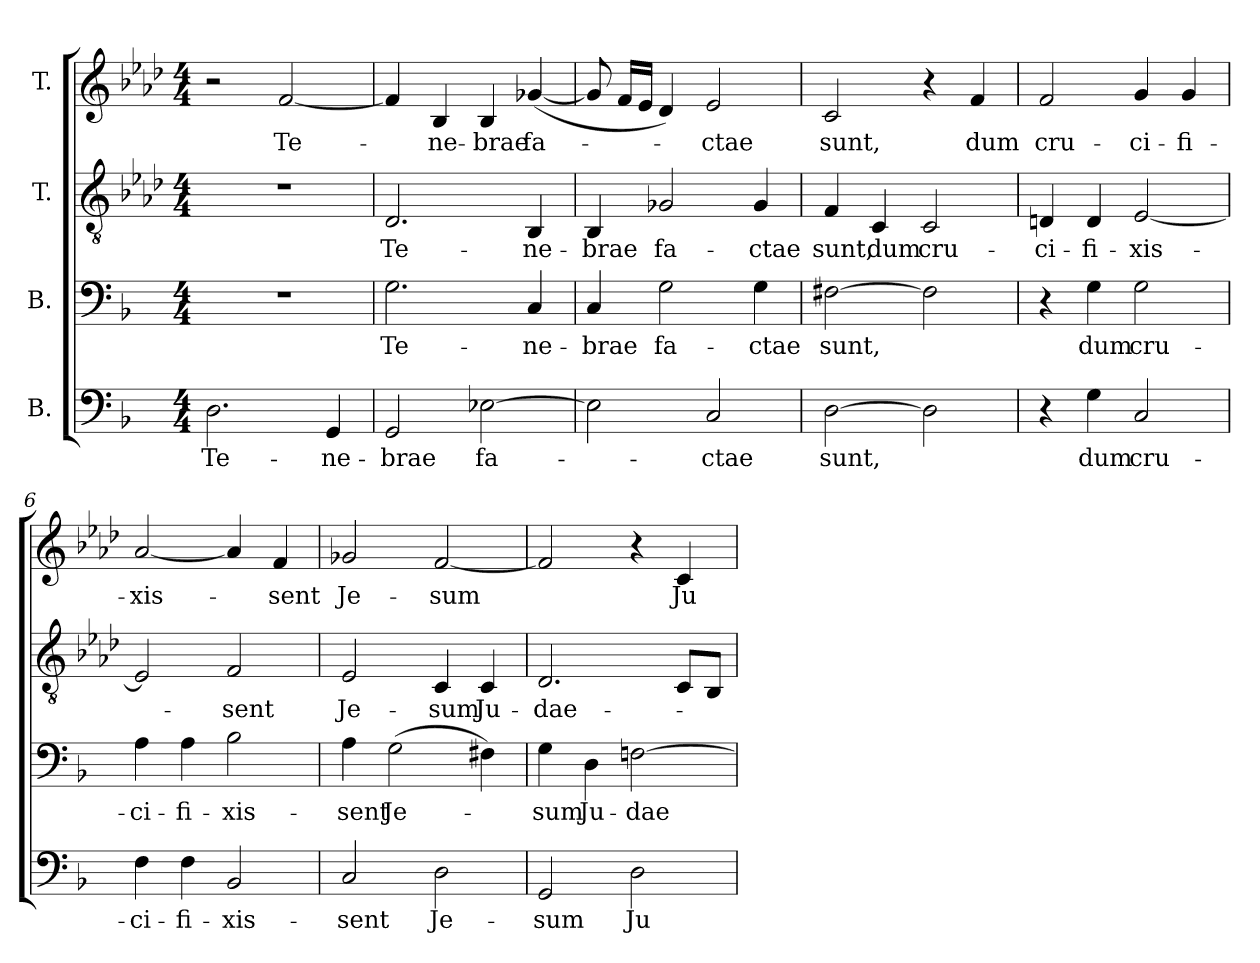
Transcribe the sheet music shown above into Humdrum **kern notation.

**kern	**text	**kern	**text	**kern	**text	**kern	**text
*part4	*part4	*part3	*part3	*part2	*part2	*part1	*part1
*staff4	*staff4	*staff3	*staff3	*staff2	*staff2	*staff1	*staff1
*I"B.	*	*I"B.	*	*I"T.	*	*I"T.	*
!!LO:PB:g=z
*clefF4	*	*clefF4	*	*clefGv2	*	*clefG2	*
*	*	*	*	*ITrd2c3	*	*ITrd2c3	*
*k[b-]	*	*k[b-]	*	*k[b-]	*	*k[b-]	*
*d:	*	*d:	*	*d:	*	*d:	*
*M4/4	*	*M4/4	*	*M4/4	*	*M4/4	*
*MM72	*	*MM72	*	*MM72	*	*MM72	*
=1	=1	=1	=1	=1	=1	=1	=1
!	!LO:LY:b:color=#000000	!	!	!	!	!	!
2.Di\	Te-	1r	.	1r	.	2r	.
!	!	!	!	!	!	!	!LO:LY:b:color=#000000
.	.	.	.	.	.	[<2di/	Te-
!	!LO:LY:b:color=#000000	!	!	!	!	!	!
4GGi/	-ne-	.	.	.	.	.	.
=2	=2	=2	=2	=2	=2	=2	=2
!	!LO:LY:b:color=#000000	!	!	!	!	!	!
!	!	!	!LO:LY:b:color=#000000	!	!	!	!
!	!	!	!	!	!LO:LY:b:color=#000000	!	!
2GGi/	-brae	2.Gi\	Te-	2.BB-i/	Te-	4di/]	.
!	!	!	!	!	!	!	!LO:LY:b:color=#000000
.	.	.	.	.	.	4Gi/	ne-
!	!LO:LY:b:color=#000000	!	!	!	!	!	!
!	!	!	!	!	!	!	!LO:LY:b:color=#000000
[>2E-Xi\	fa-	.	.	.	.	4Gi/	-brae
!	!	!	!LO:LY:b:color=#000000	!	!	!	!
!	!	!	!	!	!LO:LY:b:color=#000000	!	!
!	!	!	!	!	!	!	!LO:LY:b:color=#000000
.	.	4Ci/	-ne-	4GGi/	-ne-	([<4e-Xi/	fa-
=3	=3	=3	=3	=3	=3	=3	=3
!	!	!	!LO:LY:b:color=#000000	!	!	!	!
!	!	!	!	!	!LO:LY:b:color=#000000	!	!
2E-i\]	.	4Ci/	-brae	4GGi/	-brae	8e-i/]	.
.	.	.	.	.	.	16di/LL	.
.	.	.	.	.	.	16ci/JJ	.
!	!	!	!LO:LY:b:color=#000000	!	!	!	!
!	!	!	!	!	!LO:LY:b:color=#000000	!	!
.	.	2Gi\	fa-	2E-Xi/	fa-	4B-i/)	.
!	!LO:LY:b:color=#000000	!	!	!	!	!	!
!	!	!	!	!	!	!	!LO:LY:b:color=#000000
2Ci/	ctae	.	.	.	.	2ci/	ctae
!	!	!	!LO:LY:b:color=#000000	!	!	!	!
!	!	!	!	!	!LO:LY:b:color=#000000	!	!
.	.	4Gi\	-ctae	4E-i/	-ctae	.	.
=4	=4	=4	=4	=4	=4	=4	=4
!	!LO:LY:b:color=#000000	!	!	!	!	!	!
!	!	!	!LO:LY:b:color=#000000	!	!	!	!
!	!	!	!	!	!LO:LY:b:color=#000000	!	!
!	!	!	!	!	!	!	!LO:LY:b:color=#000000
[>2Di\	sunt,	[>2F#Xi\	sunt,	4Di/	sunt,	2Ai/	sunt,
!	!	!	!	!	!LO:LY:b:color=#000000	!	!
.	.	.	.	4AAi/	dum	.	.
!	!	!	!	!	!LO:LY:b:color=#000000	!	!
2Di\]	.	2F#i\]	.	2AAi/	cru-	4r	.
!	!	!	!	!	!	!	!LO:LY:b:color=#000000
.	.	.	.	.	.	4di/	dum
=5	=5	=5	=5	=5	=5	=5	=5
!	!	!	!	!	!LO:LY:b:color=#000000	!	!
!	!	!	!	!	!	!	!LO:LY:b:color=#000000
4r	.	4r	.	4BBni/	-ci-	2di/	cru-
!	!LO:LY:b:color=#000000	!	!	!	!	!	!
!	!	!	!LO:LY:b:color=#000000	!	!	!	!
!	!	!	!	!	!LO:LY:b:color=#000000	!	!
4Gi\	dum	4Gi\	dum	4BBi/	-fi-	.	.
!	!LO:LY:b:color=#000000	!	!	!	!	!	!
!	!	!	!LO:LY:b:color=#000000	!	!	!	!
!	!	!	!	!	!LO:LY:b:color=#000000	!	!
!	!	!	!	!	!	!	!LO:LY:b:color=#000000
2Ci/	cru-	2Gi\	cru-	[<2Ci/	-xis-	4ei/	-ci-
!	!	!	!	!	!	!	!LO:LY:b:color=#000000
.	.	.	.	.	.	4ei/	-fi-
!!LO:LB:g=z
=6	=6	=6	=6	=6	=6	=6	=6
!	!LO:LY:b:color=#000000	!	!	!	!	!	!
!	!	!	!LO:LY:b:color=#000000	!	!	!	!
!	!	!	!	!	!	!	!LO:LY:b:color=#000000
4Fi\	-ci-	4Ai\	-ci-	2Ci/]	.	[<2fi/	-xis-
!	!LO:LY:b:color=#000000	!	!	!	!	!	!
!	!	!	!LO:LY:b:color=#000000	!	!	!	!
4Fi\	-fi-	4Ai\	-fi-	.	.	.	.
!	!LO:LY:b:color=#000000	!	!	!	!	!	!
!	!	!	!LO:LY:b:color=#000000	!	!	!	!
!	!	!	!	!	!LO:LY:b:color=#000000	!	!
2BB-i/	-xis-	2B-i\	-xis-	2Di/	sent	4fi/]	.
!	!	!	!	!	!	!	!LO:LY:b:color=#000000
.	.	.	.	.	.	4di/	-sent
=7	=7	=7	=7	=7	=7	=7	=7
!	!LO:LY:b:color=#000000	!	!	!	!	!	!
!	!	!	!LO:LY:b:color=#000000	!	!	!	!
!	!	!	!	!	!LO:LY:b:color=#000000	!	!
!	!	!	!	!	!	!	!LO:LY:b:color=#000000
2Ci/	-sent	4Ai\	-sent	2Ci/	Je-	2e-Xi/	Je-
!	!	!	!LO:LY:b:color=#000000	!	!	!	!
.	.	(2Gi\	Je-	.	.	.	.
!	!LO:LY:b:color=#000000	!	!	!	!	!	!
!	!	!	!	!	!LO:LY:b:color=#000000	!	!
!	!	!	!	!	!	!	!LO:LY:b:color=#000000
2Di\	Je-	.	.	4AAi/	-sum	[<2di/	-sum
!	!	!	!	!	!LO:LY:b:color=#000000	!	!
.	.	4F#Xi\)	.	4AAi/	Ju-	.	.
=8	=8	=8	=8	=8	=8	=8	=8
!	!LO:LY:b:color=#000000	!	!	!	!	!	!
!	!	!	!LO:LY:b:color=#000000	!	!	!	!
!	!	!	!	!	!LO:LY:b:color=#000000	!	!
2GGi/	-sum	4Gi\	sum	2.BB-i/	-dae-	2di/]	.
!	!	!	!LO:LY:b:color=#000000	!	!	!	!
.	.	4Di\	Ju-	.	.	.	.
!	!LO:LY:b:color=#000000	!	!	!	!	!	!
!	!	!	!LO:LY:b:color=#000000	!	!	!	!
2Di\	Ju-	[>2Fni\	-dae-	.	.	4r	.
!	!	!	!	!	!	!	!LO:LY:b:color=#000000
.	.	.	.	8AAi/L	.	4Ai/	Ju-
.	.	.	.	8GGi/J	.	.	.
=	=	=	=	=	=	=	=
*-	*-	*-	*-	*-	*-	*-	*-
